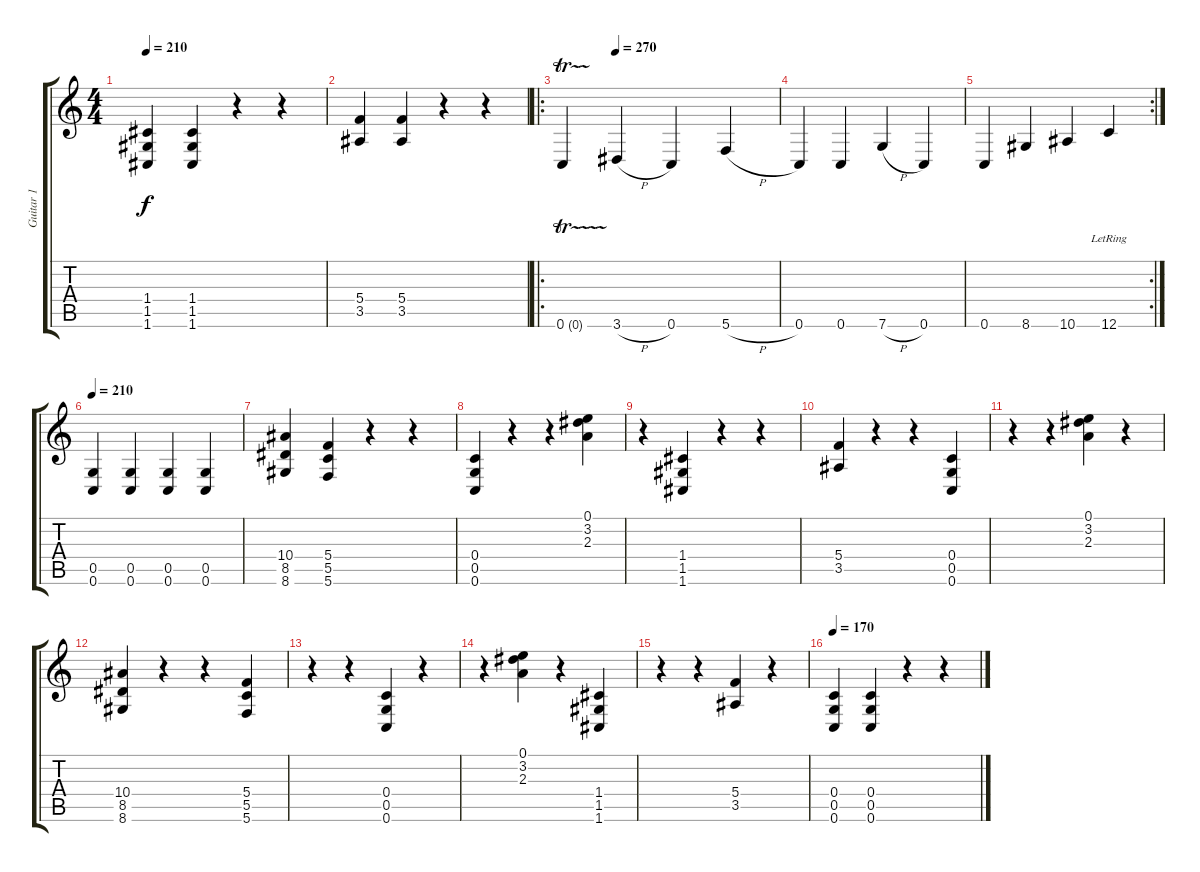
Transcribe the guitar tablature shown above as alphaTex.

\track ("Guitar 1" "Guitar 1") {instrument distortionguitar}
\staff {score tabs}
\tuning (E4 C4 G3 C3 G2 C2) {hide}
\ts (4 4)
\tempo 210
\clef g2
\ks c
(1.4 1.5 1.6).4{dy f} (1.4 1.5 1.6).4 r.4 r.4 |
(5.4 3.5).4 (5.4 3.5).4 r.4 r.4 |
\ro
\tempo (270 0.25)
0.6{tr (0 16)}.4{volume 16} 3.6{h}.4 0.6.4 5.6{h}.4 |
0.6.4 0.6.4 7.6{h}.4 0.6.4 |
\rc 2
0.6.4 8.6.4 10.6.4 12.6{lr}.4 |
\tempo 210
(0.5 0.6).4 (0.5 0.6).4 (0.5 0.6).4 (0.5 0.6).4 |
(10.4 8.5 8.6).4 (5.4 5.5 5.6).4 r.4 r.4 |
(0.4 0.5 0.6).4 r.4 r.4 (0.1 3.2 2.3).4 |
r.4 (1.4 1.5 1.6).4 r.4 r.4 |
(5.4 3.5).4 r.4 r.4 (0.4 0.5 0.6).4 |
r.4 r.4 (0.1 3.2 2.3).4 r.4 |
(10.4 8.5 8.6).4 r.4 r.4 (5.4 5.5 5.6).4 |
r.4 r.4 (0.4 0.5 0.6).4 r.4 |
r.4 (0.1 3.2 2.3).4 r.4 (1.4 1.5 1.6).4 |
r.4 r.4 (5.4 3.5).4 r.4 |
\tempo 170
(0.4 0.5 0.6).4 (0.4 0.5 0.6).4 r.4 r.4
